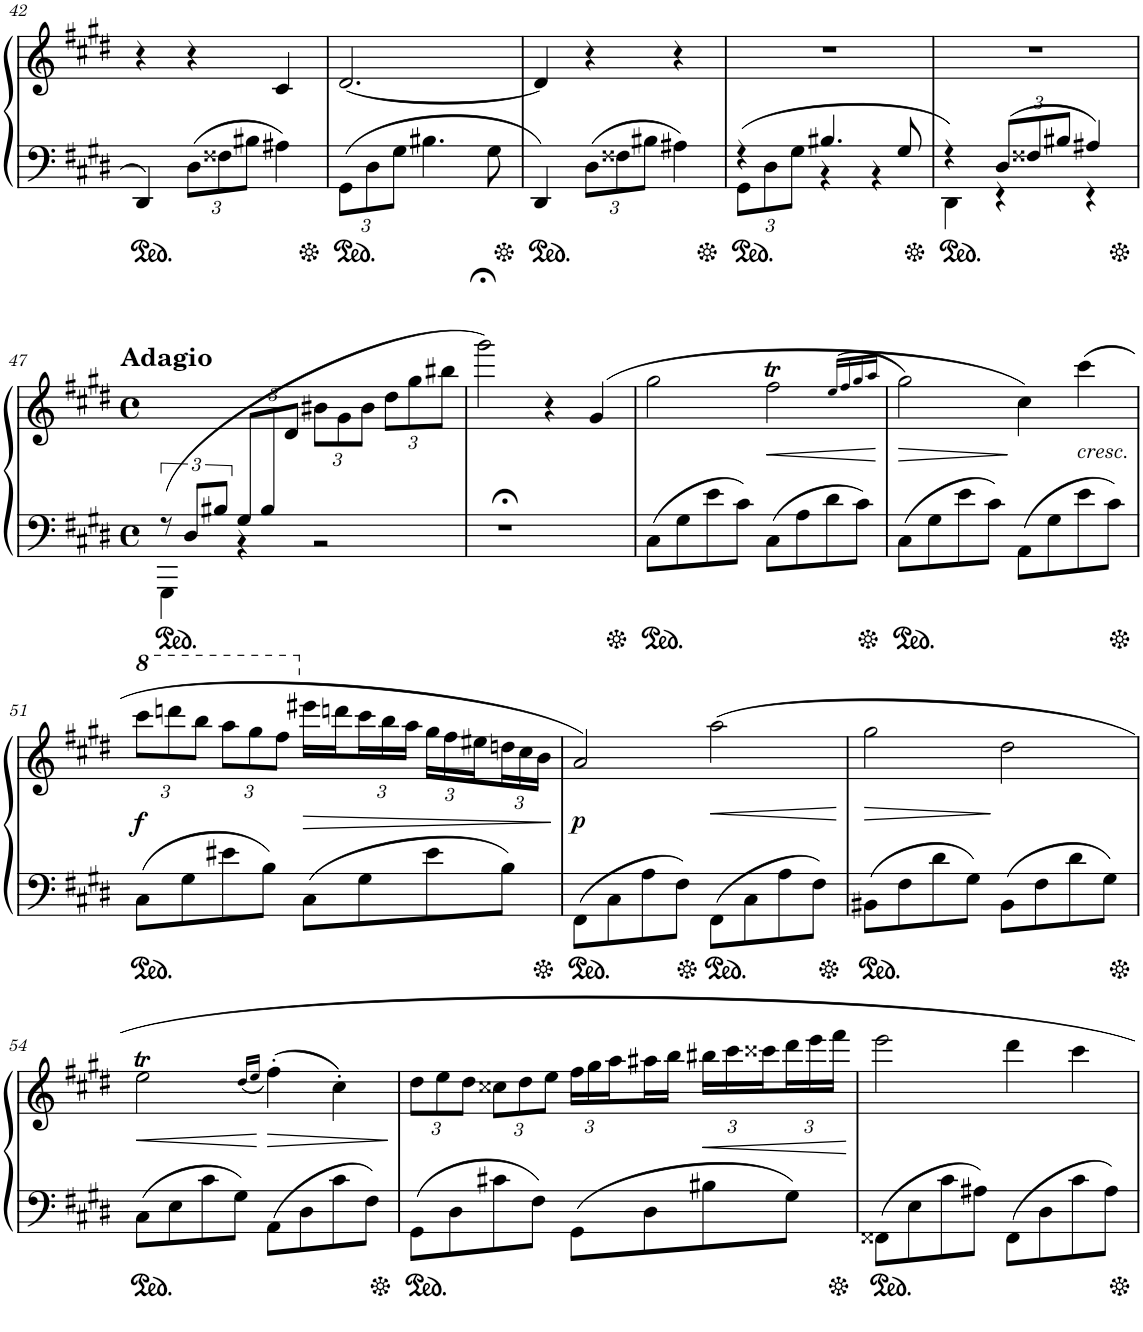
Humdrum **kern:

**kern	**kern	**dynam
*part1	*part1	*part1
*staff2	*staff1	*staff1/2
*I"グランドピアノ	*	*
!!LO:PB:g=z
*clefF4	*clefG2	*
*k[f#c#g#d#]	*k[f#c#g#d#]	*
*M3/4	*M3/4	*
=42	=42	=42
4DD#/	4r	.
*Xbrackettup	*	*
12D#\L	4r	.
12F##X\	.	.
12B#X\J	.	.
4A#X\	4c#/	.
=43	=43	=43
12GG#\L	[2.d#/	.
12D#\	.	.
12G#\J	.	.
4.B#X\	.	.
8G#\	.	.
=44	=44	=44
4DD#/	4d#/]	.
12D#\L	4r	.
12F##X\	.	.
12B#X\J	.	.
4A#X\	4r	.
=45	=45	=45
*^	*	*
4r	12GG#\L	2.r	.
.	12D#\	.	.
.	12G#\J	.	.
4.B#X/	4r	.	.
.	4r	.	.
8G#/	.	.	.
=46	=46	=46	=46
4r	4DD#\	2.r	.
12D#/L	4r	.	.
12F##X/	.	.	.
12B#X/J	.	.	.
4A#X/	4r	.	.
!!LO:LB:g=z
=47	=47	=47	=47
*M4/4	*	*M4/4	*
*met(c)	*	*met(c)	*
*brackettup	*	*	*
*	*	*^	*
!	!	!LO:TX:a:B:t=Adagio	!	!
(>12r	4GGG#\	1ryy	12%5ryy	.
12D#/L	.	.	.	.
12B#X/J	.	.	.	.
*Xbrackettup	*	*	*	*
12G#/L	4r	.	.	.
12B#/	.	.	.	.
12%7ryy	.	.	12d#/J	.
*	*	*	*Xbrackettup	*
.	2r	.	12b#X\L	.
.	.	.	12g#\	.
.	.	.	12b#\J	.
.	.	.	12dd#\L	.
.	.	.	12gg#\	.
.	.	.	12bb#X\J	.
*v	*v	*	*	*
*	*v	*v	*
=48	=48	=48
1r;<	2ggg#;<\)	.
.	4r	.
.	(4g#/	.
=49	=49	=49
8C#\L	2gg#\	.
8G#\	.	.
8e\	.	.
8c#\J	.	.
!	!	!LO:HP:b
8C#\L	2ff#T\	<
8A\	.	.
8d#\	.	.
8c#\J	.	.
.	(16qee/LL	.
.	16qff#/	.
.	16qgg#/	.
.	16qaa/JJ	.
.	.	[
=50	=50	=50
!	!	!LO:HP:b
8C#\L	2gg#\)	>
8G#\	.	.
8e\	.	.
8c#\J	.	.
8AA\L	4cc#\)	]
8G#\	.	.
!	!LO:TX:b:i:t=cresc.	!
8e\	(4ccc#\	.
8c#\J	.	.
!!LO:LB:g=z
=51	=51	=51
*	*8va	*
!	!	!LO:DY:b
8C#\L	12cccc#\L	f
.	12ddddn\	.
8G#\	.	.
.	12bbb\J	.
8e#X\	12aaa\L	.
.	12ggg#\	.
8B\J	.	.
.	12fff#\J	.
*	*X8va	*
!	!	!LO:HP:b
8C#\L	16eee#X\LL	>
.	16dddn\	.
8G#\	24ccc#\	.
.	24bb\	.
.	24aa\JJ	.
8e#\	24gg#\LL	.
.	24ff#\	.
.	24ee#X\	.
8B\J	24ddn\	.
.	24cc#\	.
.	24b\JJ	.
.	.	]
=52	=52	=52
!	!	!LO:DY:b
8FF#\L	2a/)	p
8C#\	.	.
8A\	.	.
8F#\J	.	.
!	!	!LO:HP:b
8FF#\L	2aa\	<
8C#\	.	.
8A\	.	.
8F#\J	.	.
.	.	[
=53	=53	=53
!	!	!LO:HP:b
8BB#X\L	2gg#\	>
8F#\	.	.
8d#\	.	.
8G#\J	.	.
8BB#\L	2dd#\	]
8F#\	.	.
8d#\	.	.
8G#\J	.	.
!!LO:LB:g=z
=54	=54	=54
!	!	!LO:HP:b
8C#\L	2eeT\	<
8E\	.	.
8c#\	.	.
8G#\J	.	.
.	(16qdd#/LL	.
.	16qee/JJ	.
8AA\L	(4ff#'\)	[
8D#\	.	.
8c#\	4cc#'\)	.
8F#\J	.	.
=55	=55	=55
8GG#\L	12dd#\L	.
.	12ee\	.
8D#\	.	.
.	12dd#\J	.
8c#X\	12cc##X\L	.
.	12dd#\	.
8F#\J	.	.
.	12ee\J	.
8GG#\L	24ff#\LL	.
.	24gg#\	.
.	24aa\	.
8D#\	16aa#X\	.
.	16bb\JJ	.
!	!	!LO:HP:b
8B#X\	24bb#X\LL	<
.	24ccc#\	.
.	24ccc##X\	.
8G#\J	24ddd#\	.
.	24eee\	.
.	24fff#\JJ	.
.	.	[
=56	=56	=56
8FF##X\L	2eee\	.
8E\	.	.
8c#\	.	.
8A#X\J	.	.
8FF##\L	4ddd#\	.
8D#\	.	.
8c#\	4ccc#\	.
8A#\J	.	.
=	=	=
*-	*-	*-
